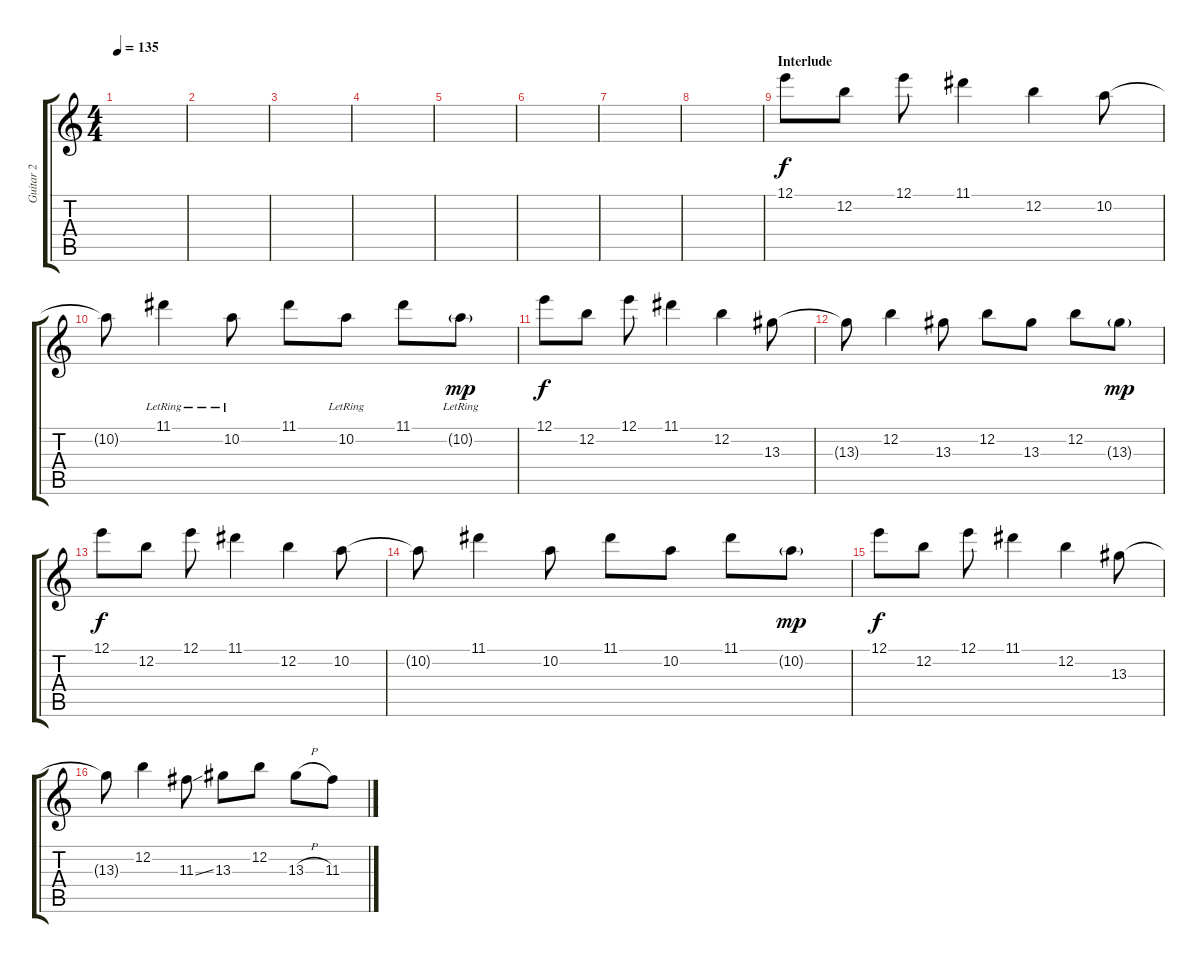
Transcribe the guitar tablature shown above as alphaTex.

\track ("Guitar 2" "Guitar 2") {instrument electricguitarjazz}
\staff {score tabs}
\tuning (E4 B3 G3 D3 A2 E2) {hide}
\ts (4 4)
\tempo 135
\clef g2
\ks c
|
|
|
|
|
|
|
|
\section ("" "Interlude")
12.1.8{dy f} 12.2.8 12.1.8 11.1.4 12.2.4 10.2.8 |
10.2{t}.8 11.1{lr}.4 10.2{lr}.8 11.1.8 10.2{lr}.8 11.1.8 10.2{g lr}.8{dy mp} |
12.1.8{dy f} 12.2.8 12.1.8 11.1.4 12.2.4 13.3.8 |
13.3{t}.8 12.2.4 13.3.8 12.2.8 13.3.8 12.2.8 13.3{g}.8{dy mp} |
12.1.8{dy f} 12.2.8 12.1.8 11.1.4 12.2.4 10.2.8 |
10.2{t}.8 11.1.4 10.2.8 11.1.8 10.2.8 11.1.8 10.2{g}.8{dy mp} |
12.1.8{dy f} 12.2.8 12.1.8 11.1.4 12.2.4 13.3.8 |
13.3{t}.8 12.2.4 11.3{ss}.8 13.3.8 12.2.8 13.3{h}.8 11.3{sl}.8
